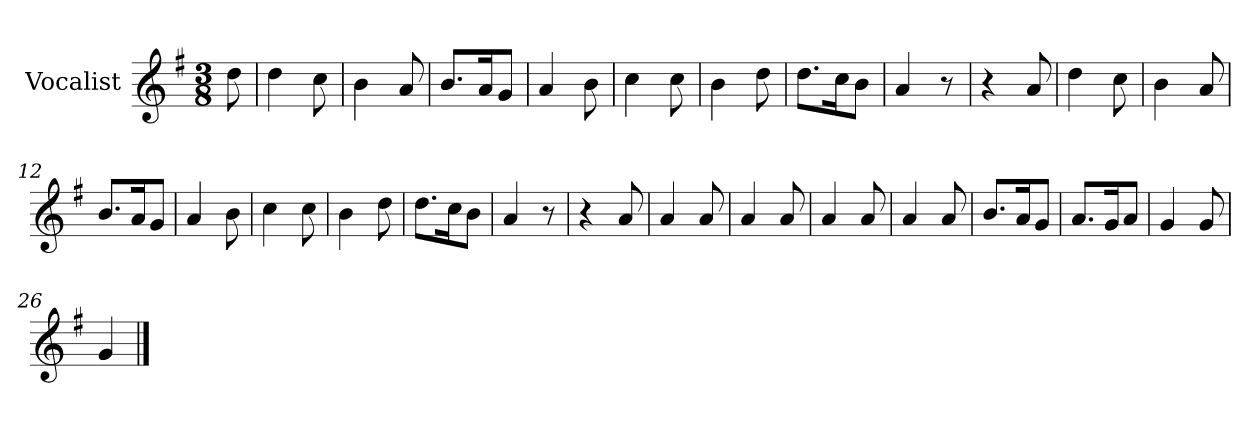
**kern
*part1
*staff1
*I"Vocalist
*k[f#]
*G:
*M3/8
=
8dd
=1
4dd
8cc
=2
4b
8a
=3
8.bL
16aK
8gJ
=4
4a
8b
=5
4cc
8cc
=6
4b
8dd
=7
8.ddL
16ccK
8bJ
=8
4a
8r
=9
4r
8a
=10
4dd
8cc
=11
4b
8a
=12
8.bL
16aK
8gJ
=13
4a
8b
=14
4cc
8cc
=15
4b
8dd
=16
8.ddL
16ccK
8bJ
=17
4a
8r
=18
4r
8a
=19
4a
8a
=20
4a
8a
=21
4a
8a
=22
4a
8a
=23
8.bL
16aK
8gJ
=24
8.aL
16gK
8aJ
=25
4g
8g
=26
4g
==
*-
